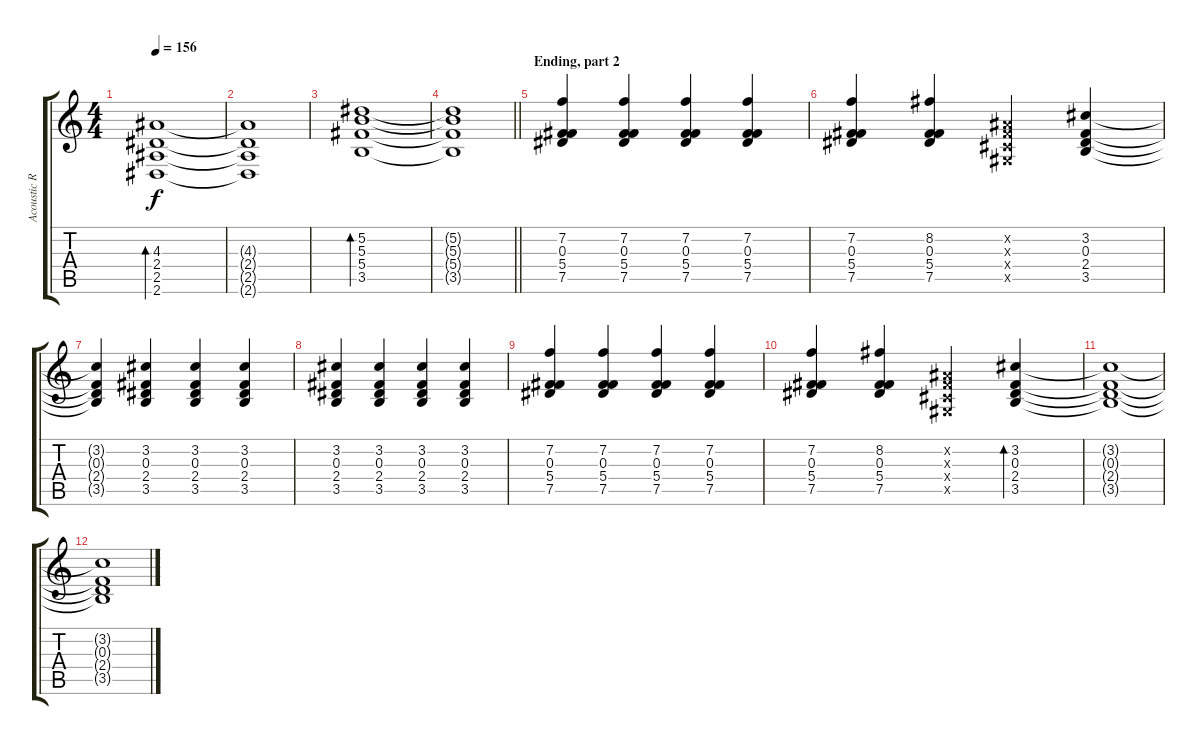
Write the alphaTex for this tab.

\track ("Acoustic Rhytm Guitar [R]" "Acoustic R") {instrument acousticguitarsteel}
\staff {score tabs}
\tuning (Eb4 Bb3 Gb3 Db3 Ab2 Db2) {hide}
\ts (4 4)
\tempo 156
\clef g2
\ks c
(4.3 2.4 2.5 2.6).1{bd 480 dy f} |
(4.3{t} 2.4{t} 2.5{t} 2.6{t}).1 |
(5.2 5.3 5.4 3.5).1{bd 480} |
\barLineRight lightlight
(5.2{t} 5.3{t} 5.4{t} 3.5{t}).1 |
\section ("" "Ending, part 2")
(7.2 0.3 5.4 7.5).4 (7.2 0.3 5.4 7.5).4 (7.2 0.3 5.4 7.5).4 (7.2 0.3 5.4 7.5).4 |
(7.2 0.3 5.4 7.5).4 (8.2 0.3 5.4 7.5).4 (0.2{x} 0.3{x} 0.4{x} 0.5{x}).4 (3.2 0.3 2.4 3.5).4 |
(3.2{t} 0.3{t} 2.4{t} 3.5{t}).4 (3.2 0.3 2.4 3.5).4 (3.2 0.3 2.4 3.5).4 (3.2 0.3 2.4 3.5).4 |
(3.2 0.3 2.4 3.5).4 (3.2 0.3 2.4 3.5).4 (3.2 0.3 2.4 3.5).4 (3.2 0.3 2.4 3.5).4 |
(7.2 0.3 5.4 7.5).4 (7.2 0.3 5.4 7.5).4 (7.2 0.3 5.4 7.5).4 (7.2 0.3 5.4 7.5).4 |
(7.2 0.3 5.4 7.5).4 (8.2 0.3 5.4 7.5).4 (0.2{x} 0.3{x} 0.4{x} 0.5{x}).4 (3.2 0.3 2.4 3.5).4{bd 240} |
(3.2{t} 0.3{t} 2.4{t} 3.5{t}).1 |
(3.2{t} 0.3{t} 2.4{t} 3.5{t}).1
